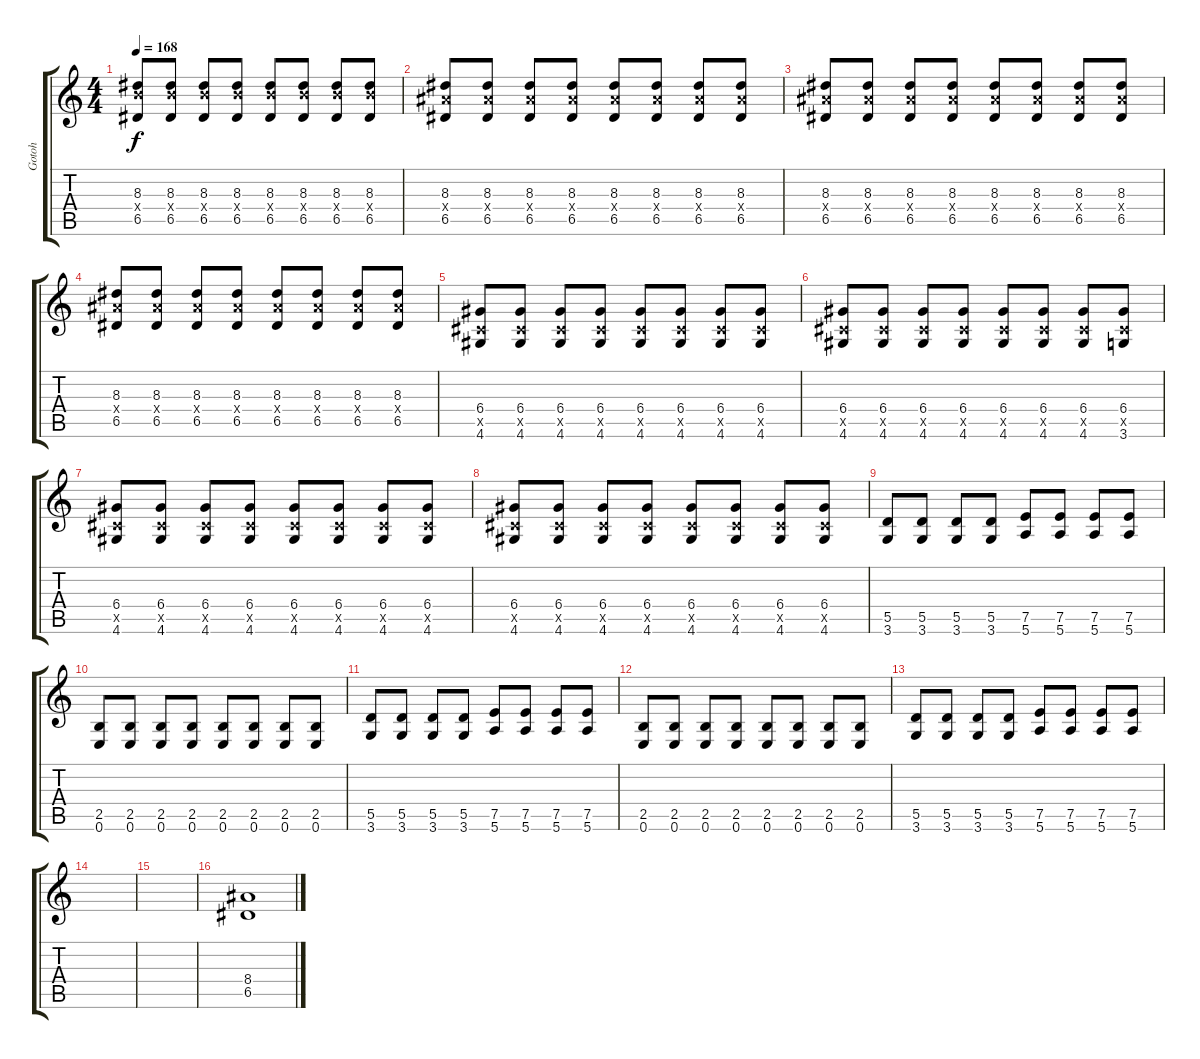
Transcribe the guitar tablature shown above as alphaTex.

\track ("Gotoh" "Gotoh") {instrument distortionguitar}
\staff {score tabs}
\tuning (E4 B3 G3 D3 A2 E2) {hide}
\ts (4 4)
\tempo 168
\clef g2
\ks c
(8.3 9.4{x} 6.5).8{dy f} (8.3 9.4{x} 6.5).8 (8.3 9.4{x} 6.5).8 (8.3 9.4{x} 6.5).8 (8.3 9.4{x} 6.5).8 (8.3 9.4{x} 6.5).8 (8.3 9.4{x} 6.5).8 (8.3 9.4{x} 6.5).8 |
(8.3 8.4{x} 6.5).8 (8.3 8.4{x} 6.5).8 (8.3 8.4{x} 6.5).8 (8.3 8.4{x} 6.5).8 (8.3 8.4{x} 6.5).8 (8.3 8.4{x} 6.5).8 (8.3 8.4{x} 6.5).8 (8.3 8.4{x} 6.5).8 |
(8.3 8.4{x} 6.5).8 (8.3 8.4{x} 6.5).8 (8.3 8.4{x} 6.5).8 (8.3 8.4{x} 6.5).8 (8.3 8.4{x} 6.5).8 (8.3 8.4{x} 6.5).8 (8.3 8.4{x} 6.5).8 (8.3 8.4{x} 6.5).8 |
(8.3 8.4{x} 6.5).8 (8.3 8.4{x} 6.5).8 (8.3 8.4{x} 6.5).8 (8.3 8.4{x} 6.5).8 (8.3 8.4{x} 6.5).8 (8.3 8.4{x} 6.5).8 (8.3 8.4{x} 6.5).8 (8.3 8.4{x} 6.5).8 |
(6.4 4.5{x} 4.6).8 (6.4 4.5{x} 4.6).8 (6.4 4.5{x} 4.6).8 (6.4 4.5{x} 4.6).8 (6.4 4.5{x} 4.6).8 (6.4 4.5{x} 4.6).8 (6.4 4.5{x} 4.6).8 (6.4 4.5{x} 4.6).8 |
(6.4 4.5{x} 4.6).8 (6.4 4.5{x} 4.6).8 (6.4 4.5{x} 4.6).8 (6.4 4.5{x} 4.6).8 (6.4 4.5{x} 4.6).8 (6.4 4.5{x} 4.6).8 (6.4 4.5{x} 4.6).8 (6.4 4.5{x} 3.6).8 |
(6.4 4.5{x} 4.6).8 (6.4 4.5{x} 4.6).8 (6.4 4.5{x} 4.6).8 (6.4 4.5{x} 4.6).8 (6.4 4.5{x} 4.6).8 (6.4 4.5{x} 4.6).8 (6.4 4.5{x} 4.6).8 (6.4 4.5{x} 4.6).8 |
(6.4 4.5{x} 4.6).8 (6.4 4.5{x} 4.6).8 (6.4 4.5{x} 4.6).8 (6.4 4.5{x} 4.6).8 (6.4 4.5{x} 4.6).8 (6.4 4.5{x} 4.6).8 (6.4 4.5{x} 4.6).8 (6.4 4.5{x} 4.6).8 |
(5.5 3.6).8 (5.5 3.6).8 (5.5 3.6).8 (5.5 3.6).8 (7.5 5.6).8 (7.5 5.6).8 (7.5 5.6).8 (7.5 5.6).8 |
(2.5 0.6).8 (2.5 0.6).8 (2.5 0.6).8 (2.5 0.6).8 (2.5 0.6).8 (2.5 0.6).8 (2.5 0.6).8 (2.5 0.6).8 |
(5.5 3.6).8 (5.5 3.6).8 (5.5 3.6).8 (5.5 3.6).8 (7.5 5.6).8 (7.5 5.6).8 (7.5 5.6).8 (7.5 5.6).8 |
(2.5 0.6).8 (2.5 0.6).8 (2.5 0.6).8 (2.5 0.6).8 (2.5 0.6).8 (2.5 0.6).8 (2.5 0.6).8 (2.5 0.6).8 |
(5.5 3.6).8 (5.5 3.6).8 (5.5 3.6).8 (5.5 3.6).8 (7.5 5.6).8 (7.5 5.6).8 (7.5 5.6).8 (7.5 5.6).8 |
|
|
(8.4 6.5).1
